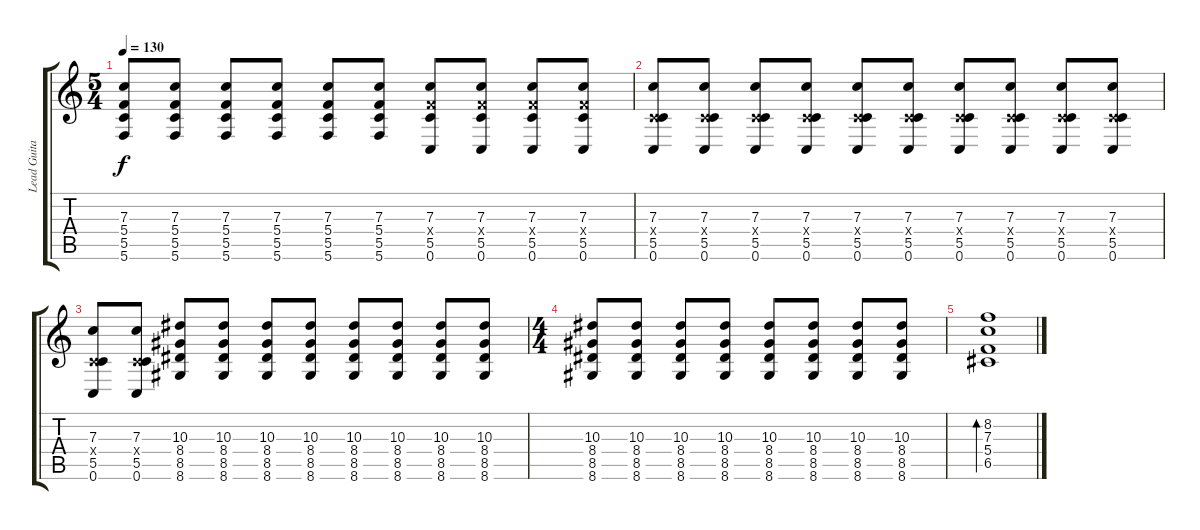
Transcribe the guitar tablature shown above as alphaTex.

\track ("Lead Guitar" "Lead Guita") {instrument electricguitarjazz}
\staff {score tabs}
\tuning (D4 A3 F3 C3 G2 C2) {hide}
\ts (5 4)
\tempo 130
\clef g2
\ks c
(7.3 5.4 5.5 5.6).8{dy f} (7.3 5.4 5.5 5.6).8 (7.3 5.4 5.5 5.6).8 (7.3 5.4 5.5 5.6).8 (7.3 5.4 5.5 5.6).8 (7.3 5.4 5.5 5.6).8 (7.3 5.4{x} 5.5 0.6).8 (7.3 5.4{x} 5.5 0.6).8 (7.3 5.4{x} 5.5 0.6).8 (7.3 5.4{x} 5.5 0.6).8 |
(7.3 0.4{x} 5.5 0.6).8 (7.3 0.4{x} 5.5 0.6).8 (7.3 0.4{x} 5.5 0.6).8 (7.3 0.4{x} 5.5 0.6).8 (7.3 0.4{x} 5.5 0.6).8 (7.3 0.4{x} 5.5 0.6).8 (7.3 0.4{x} 5.5 0.6).8 (7.3 0.4{x} 5.5 0.6).8 (7.3 0.4{x} 5.5 0.6).8 (7.3 0.4{x} 5.5 0.6).8 |
(7.3 0.4{x} 5.5 0.6).8 (7.3 0.4{x} 5.5 0.6).8 (10.3 8.4 8.5 8.6).8 (10.3 8.4 8.5 8.6).8 (10.3 8.4 8.5 8.6).8 (10.3 8.4 8.5 8.6).8 (10.3 8.4 8.5 8.6).8 (10.3 8.4 8.5 8.6).8 (10.3 8.4 8.5 8.6).8 (10.3 8.4 8.5 8.6).8 |
\ts (4 4)
(10.3 8.4 8.5 8.6).8 (10.3 8.4 8.5 8.6).8 (10.3 8.4 8.5 8.6).8 (10.3 8.4 8.5 8.6).8 (10.3 8.4 8.5 8.6).8 (10.3 8.4 8.5 8.6).8 (10.3 8.4 8.5 8.6).8 (10.3 8.4 8.5 8.6).8 |
(8.2 7.3 5.4 6.5).1{bd 240}
